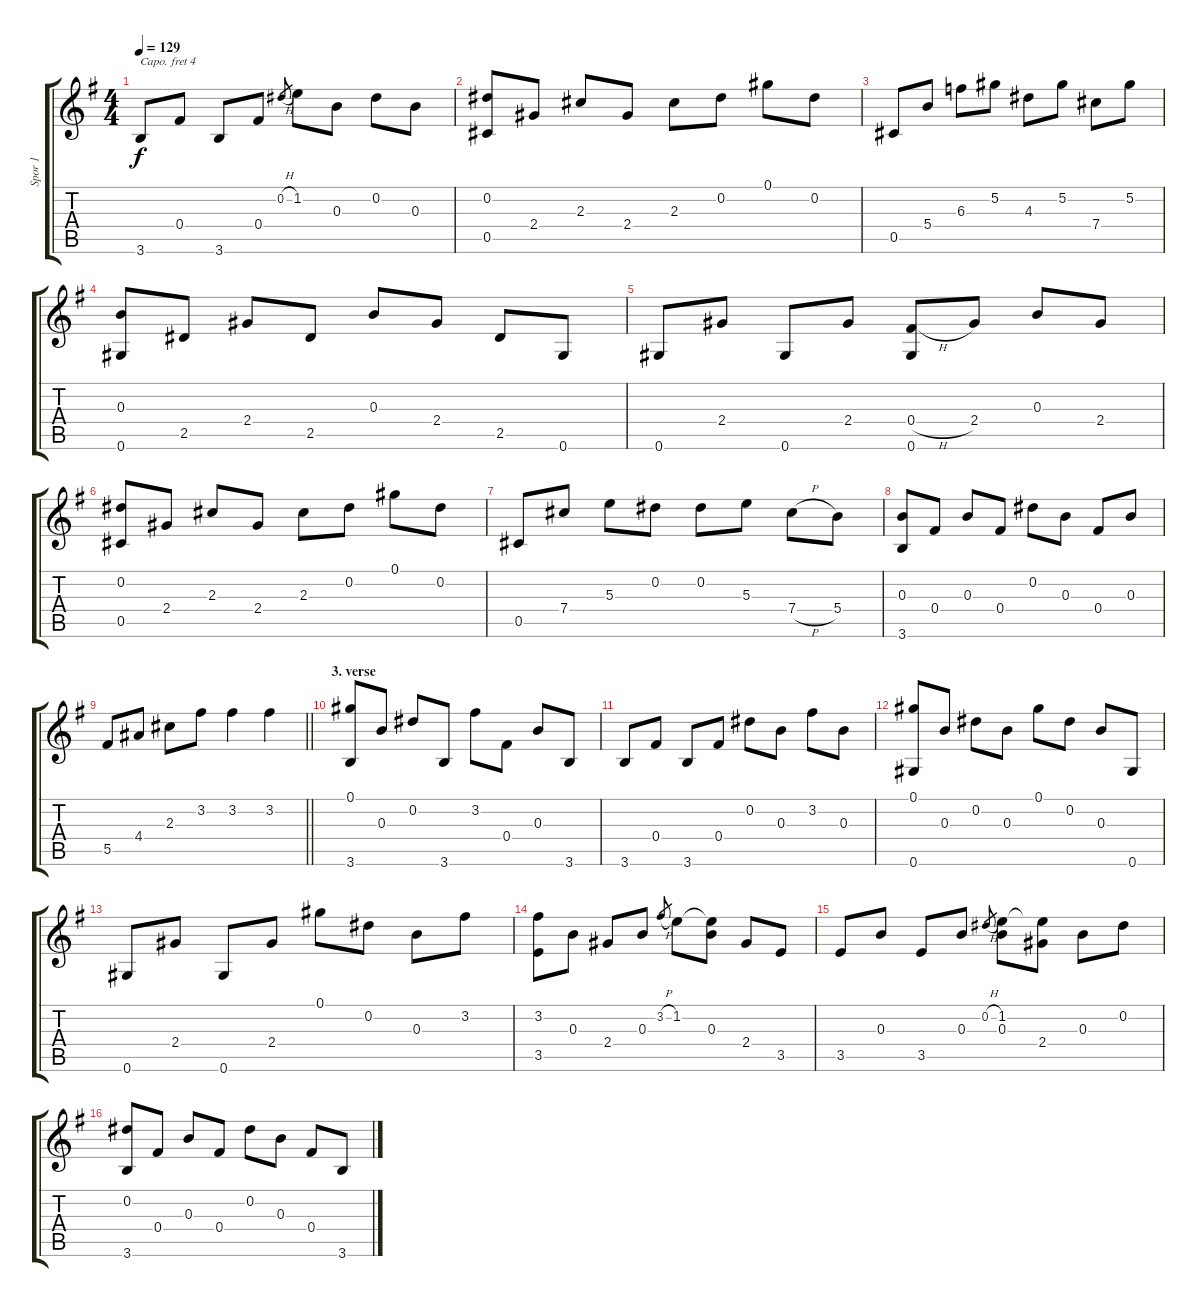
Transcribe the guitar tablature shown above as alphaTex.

\track ("Spor 1" "Spor 1") {instrument acousticguitarsteel}
\staff {score tabs}
\capo 4
\tuning (E4 B3 G3 D3 A2 E2) {hide}
\ts (4 4)
\tempo 129
\clef g2
\ks g
3.6.8{dy f} 0.4.8 3.6.8 0.4.8 0.2{h}.8{gr} 1.2.8 0.3.8 0.2.8 0.3.8 |
(0.2 0.5).8 2.4.8 2.3.8 2.4.8 2.3.8 0.2.8 0.1.8 0.2.8 |
0.5.8 5.4.8 6.3.8 5.2.8 4.3.8 5.2.8 7.4.8 5.2.8 |
(0.3 0.6).8 2.5.8 2.4.8 2.5.8 0.3.8 2.4.8 2.5.8 0.6.8 |
0.6.8 2.4.8 0.6.8 2.4.8 (0.4{h} 0.6).8 2.4.8 0.3.8 2.4.8 |
(0.2 0.5).8 2.4.8 2.3.8 2.4.8 2.3.8 0.2.8 0.1.8 0.2.8 |
0.5.8 7.4.8 5.3.8 0.2.8 0.2.8 5.3.8 7.4{h}.8 5.4.8 |
(0.3 3.6).8 0.4.8 0.3.8 0.4.8 0.2.8 0.3.8 0.4.8 0.3.8 |
\barLineRight lightlight
5.5.8 4.4.8 2.3.8 3.2.8 3.2.4 3.2.4 |
\section ("" "3. verse")
(0.1 3.6).8 0.3.8 0.2.8 3.6.8 3.2.8 0.4.8 0.3.8 3.6.8 |
3.6.8 0.4.8 3.6.8 0.4.8 0.2.8 0.3.8 3.2.8 0.3.8 |
(0.1 0.6).8 0.3.8 0.2.8 0.3.8 0.1.8 0.2.8 0.3.8 0.6.8 |
0.6.8 2.4.8 0.6.8 2.4.8 0.1.8 0.2.8 0.3.8 3.2.8 |
(3.2 3.5).8 0.3.8 2.4.8 0.3.8 3.2{h}.8{gr} 1.2.8 (1.2{t} 0.3).8 2.4.8 3.5.8 |
3.5.8 0.3.8 3.5.8 0.3.8 0.2{h}.8{gr} (1.2 0.3).8 (1.2{t} 2.4).8 0.3.8 0.2.8 |
(0.2 3.6).8 0.4.8 0.3.8 0.4.8 0.2.8 0.3.8 0.4.8 3.6.8
